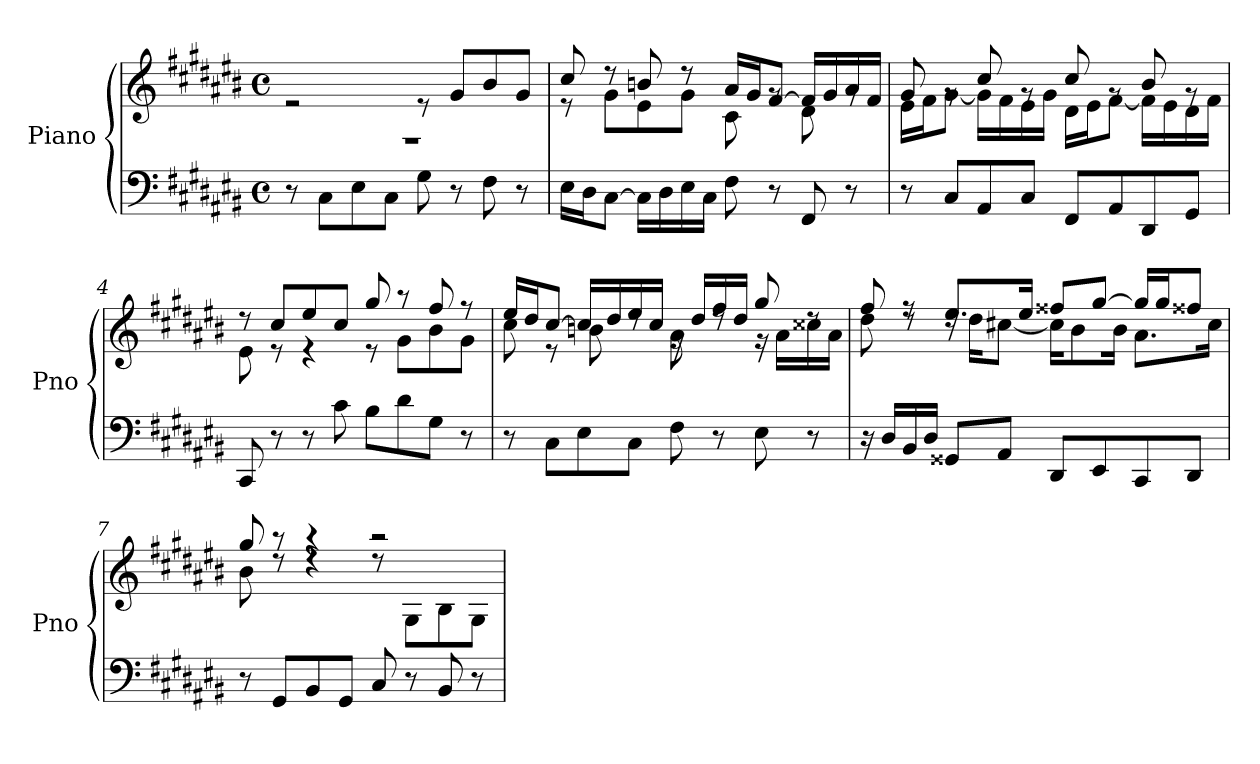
**kern	**kern
*part1	*part1
*staff2	*staff1
*I"Piano	*
*I'Pno	*
*clefF4	*clefG2
*k[f#c#g#d#a#e#b#]	*k[f#c#g#d#a#e#b#]
*M4/4	*M4/4
*met(c)	*met(c)
*MM68	*MM68
=1	=1
*	*^
8r	1rF	2r
8C#\L	.	.
8E#\	.	.
8C#\J	.	.
8G#\	.	8r
8r	.	8g#/L
8F#\	.	8b#/
8r	.	8g#/J
=2	=2	=2
16E#\LL	8cc#/	8r
16D#\J	.	.
[8C#\J	8r	8g#\L
16C#\LL]	8bn/	8e#\
16D#\	.	.
16E#\	8r	8g#\J
16C#\JJ	.	.
8F#\	16a#/LL	8c#\
.	16g#/J	.
8r	[8f#/J	8rg
8FF#/	16f#/LL]	8d#\
.	16g#/	.
8r	16a#/	8rg
.	16f#/JJ	.
=3	=3	=3
8r	8g#/	16e#\LL
.	.	16f#\J
8C#/L	8rg	[8g#\J
8AA#/	8cc#/	16g#\LL]
.	.	16f#\
8C#/J	8rg	16e#\
.	.	16g#\JJ
8FF#/L	8cc#/	16d#\LL
.	.	16e#\J
8AA#/	8rg	[8f#\J
8DD#/	8b#/	16f#\LL]
.	.	16e#\
8GG#/J	8rg	16d#\
.	.	16f#\JJ
!!LO:LB:g=z	!!
=4	=4	=4
8CC#/	8r	8e#\
8r	8cc#/L	8r
8r	8ee#/	4r
8c#\	8cc#/J	.
8B#\L	8gg#/	8r
8d#\	8r	8g#\L
8G#\J	8ff#/	8b#\
8r	8r	8g#\J
=5	=5	=5
8r	16ee#/LL	8cc#\
.	16dd#/J	.
8C#\L	[8cc#/J	8r
8E#\	16cc#/LL]	8bn\
.	16dd#/	.
8C#\J	16ee#/	8rdd
.	16cc#/JJ	.
8F#\	16rg	8a#\
.	16dd#/LL	.
8r	16ff#/	8rdd
.	16dd#/JJ	.
8E#\	8gg#/	16r
.	.	16a#\LL
8r	8rdd	16cc##X\
.	.	16a#\JJ
=6	=6	=6
16r	8ff#/	8dd#\
16D#/LL	.	.
16BB#/	8r	8rdd
16D#/JJ	.	.
8GG##X/L	8.ee#/L	16rdd
.	.	16dd#\KL
8AA#/J	.	[8cc#X\J
.	16ee#/Jk	.
8DD#/L	8ff##X/L	16cc#\KL]
.	.	8b#\
8EE#/	[8gg#/J	.
.	.	16b#\Jk
8CC#/	16gg#/LL]	8.a#\L
.	16gg#/J	.
8DD#/J	8ff##X/J	.
.	.	16cc#\Jk
!!LO:LB:g=z	!!
=7	=7	=7
8r	8gg#/	8b#\
8GG#/L	8r	8rdd
8BB#/	4r	4rdd
8GG#/J	.	.
8C#/	2r	8rdd
8r	.	8G#\L
8BB#/	.	8B#\
8r	.	8G#\J
*	*v	*v
=	=
*-	*-
